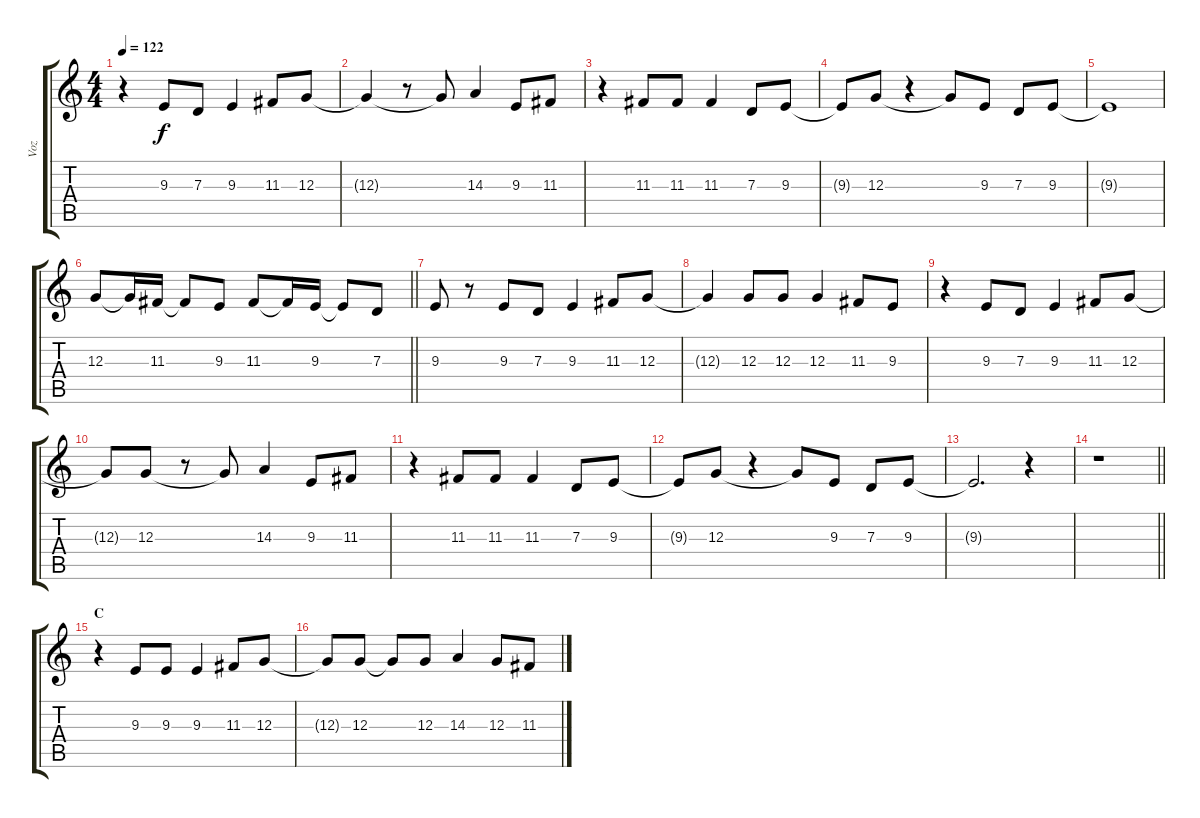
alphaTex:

\track ("Voz" "Voz") {instrument flute}
\staff {score tabs}
\tuning (E4 B3 G3 D3 A2 E2) {hide}
\ts (4 4)
\tempo 122
\clef g2
\ks c
r.4{dy f} 9.3.8 7.3.8 9.3.4 11.3.8 12.3.8 |
12.3{t}.4 r.8 12.3{t}.8 14.3.4 9.3.8 11.3.8 |
r.4 11.3.8 11.3.8 11.3.4 7.3.8 9.3.8 |
9.3{t}.8 12.3.8 r.4 12.3{t}.8 9.3.8 7.3.8 9.3.8 |
9.3{t}.1 |
\barLineRight lightlight
12.3.8 12.3{t}.16 11.3.16 11.3{t}.8 9.3.8 11.3.8 11.3{t}.16 9.3.16 9.3{t}.8 7.3.8 |
9.3.8 r.8 9.3.8 7.3.8 9.3.4 11.3.8 12.3.8 |
12.3{t}.4 12.3.8 12.3.8 12.3.4 11.3.8 9.3.8 |
r.4 9.3.8 7.3.8 9.3.4 11.3.8 12.3.8 |
12.3{t}.8 12.3.8 r.8 12.3{t}.8 14.3.4 9.3.8 11.3.8 |
r.4 11.3.8 11.3.8 11.3.4 7.3.8 9.3.8 |
9.3{t}.8 12.3.8 r.4 12.3{t}.8 9.3.8 7.3.8 9.3.8 |
9.3{t}.2{d} r.4 |
\barLineRight lightlight
r.1 |
\section ("" "C")
r.4 9.3.8 9.3.8 9.3.4 11.3.8 12.3.8 |
12.3{t}.8 12.3.8 12.3{t}.8 12.3.8 14.3.4 12.3.8 11.3.8
